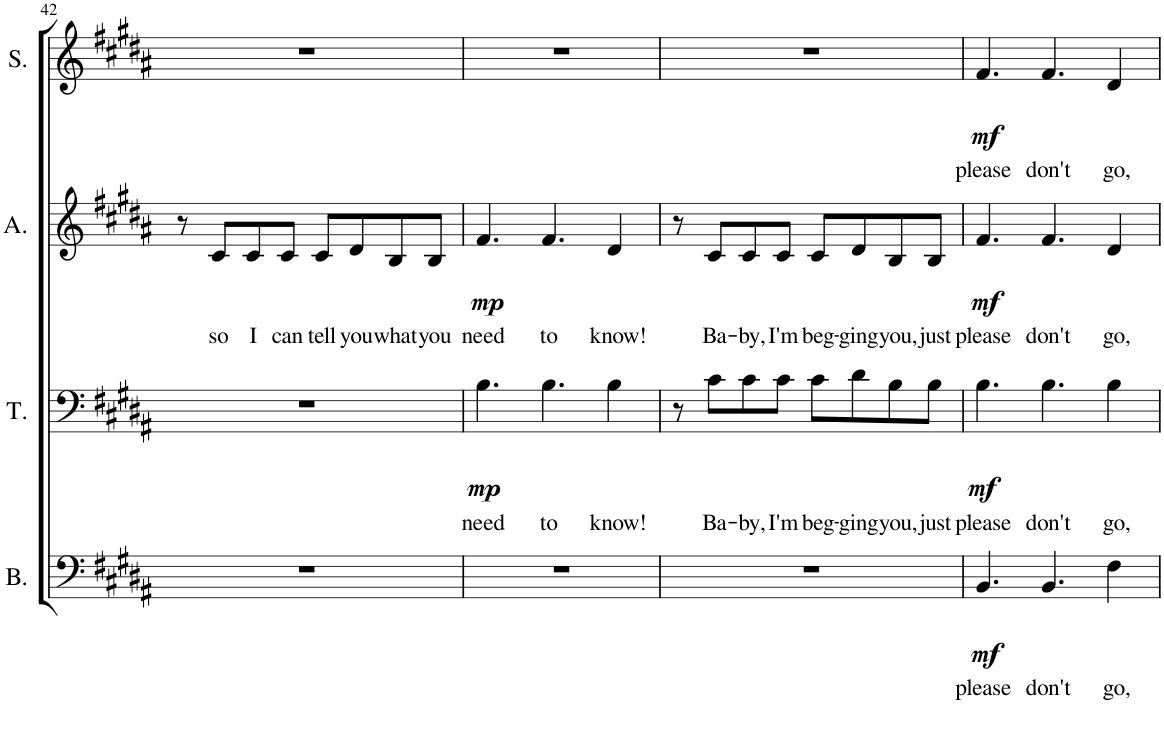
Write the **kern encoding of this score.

**kern	**text	**dynam	**kern	**text	**dynam	**kern	**text	**dynam	**kern	**text	**dynam
*part4	*part4	*part4	*part3	*part3	*part3	*part2	*part2	*part2	*part1	*part1	*part1
*staff4	*staff4	*staff4	*staff3	*staff3	*staff3	*staff2	*staff2	*staff2	*staff1	*staff1	*staff1
*I"Bass	*	*	*I"Tenor	*	*	*I"Alto	*	*	*I"Soprano	*	*
*I'B.	*	*	*I'T.	*	*	*I'A.	*	*	*I'S.	*	*
!!LO:PB:g=z
*clefF4	*	*	*clefF4	*	*	*clefG2	*	*	*clefG2	*	*
*k[f#c#g#d#a#]	*	*	*k[f#c#g#d#a#]	*	*	*k[f#c#g#d#a#]	*	*	*k[f#c#g#d#a#]	*	*
*M4/4	*	*	*M4/4	*	*	*M4/4	*	*	*M4/4	*	*
=42	=42	=42	=42	=42	=42	=42	=42	=42	=42	=42	=42
1r	.	.	1r	.	.	8r	.	.	1r	.	.
!	!	!	!	!	!	!	!LO:LY:b	!	!	!	!
.	.	.	.	.	.	8c#/L	so	.	.	.	.
!	!	!	!	!	!	!	!LO:LY:b	!	!	!	!
.	.	.	.	.	.	8c#/	I	.	.	.	.
!	!	!	!	!	!	!	!LO:LY:b	!	!	!	!
.	.	.	.	.	.	8c#/J	can	.	.	.	.
!	!	!	!	!	!	!	!LO:LY:b	!	!	!	!
.	.	.	.	.	.	8c#/L	tell	.	.	.	.
!	!	!	!	!	!	!	!LO:LY:b	!	!	!	!
.	.	.	.	.	.	8d#/	you	.	.	.	.
!	!	!	!	!	!	!	!LO:LY:b	!	!	!	!
.	.	.	.	.	.	8B/	what	.	.	.	.
!	!	!	!	!	!	!	!LO:LY:b	!	!	!	!
.	.	.	.	.	.	8B/J	you	.	.	.	.
=43	=43	=43	=43	=43	=43	=43	=43	=43	=43	=43	=43
!	!	!	!	!LO:LY:b	!LO:DY:b	!	!LO:LY:b	!LO:DY:b	!	!	!
1r	.	.	4.B\	need	mp	4.f#/	need	mp	1r	.	.
!	!	!	!	!LO:LY:b	!	!	!LO:LY:b	!	!	!	!
.	.	.	4.B\	to	.	4.f#/	to	.	.	.	.
!	!	!	!	!LO:LY:b	!	!	!LO:LY:b	!	!	!	!
.	.	.	4B\	know!	.	4d#/	know!	.	.	.	.
=44	=44	=44	=44	=44	=44	=44	=44	=44	=44	=44	=44
1r	.	.	8r	.	.	8r	.	.	1r	.	.
!	!	!	!	!LO:LY:b	!	!	!LO:LY:b	!	!	!	!
.	.	.	8c#\L	Ba-	.	8c#/L	Ba-	.	.	.	.
!	!	!	!	!LO:LY:b	!	!	!LO:LY:b	!	!	!	!
.	.	.	8c#\	-by,	.	8c#/	-by,	.	.	.	.
!	!	!	!	!LO:LY:b	!	!	!LO:LY:b	!	!	!	!
.	.	.	8c#\J	I'm	.	8c#/J	I'm	.	.	.	.
!	!	!	!	!LO:LY:b	!	!	!LO:LY:b	!	!	!	!
.	.	.	8c#\L	beg-	.	8c#/L	beg-	.	.	.	.
!	!	!	!	!LO:LY:b	!	!	!LO:LY:b	!	!	!	!
.	.	.	8d#\	-ging	.	8d#/	-ging	.	.	.	.
!	!	!	!	!LO:LY:b	!	!	!LO:LY:b	!	!	!	!
.	.	.	8B\	you,	.	8B/	you,	.	.	.	.
!	!	!	!	!LO:LY:b	!	!	!LO:LY:b	!	!	!	!
.	.	.	8B\J	just	.	8B/J	just	.	.	.	.
=45	=45	=45	=45	=45	=45	=45	=45	=45	=45	=45	=45
!	!LO:LY:b	!LO:DY:b	!	!LO:LY:b	!LO:DY:b	!	!LO:LY:b	!LO:DY:b	!	!LO:LY:b	!LO:DY:b
4.BB/	please	mf	4.B\	please	mf	4.f#/	please	mf	4.f#/	please	mf
!	!LO:LY:b	!	!	!LO:LY:b	!	!	!LO:LY:b	!	!	!LO:LY:b	!
4.BB/	don't	.	4.B\	don't	.	4.f#/	don't	.	4.f#/	don't	.
!	!LO:LY:b	!	!	!LO:LY:b	!	!	!LO:LY:b	!	!	!LO:LY:b	!
4F#\	go,	.	4B\	go,	.	4d#/	go,	.	4d#/	go,	.
=	=	=	=	=	=	=	=	=	=	=	=
*-	*-	*-	*-	*-	*-	*-	*-	*-	*-	*-	*-
